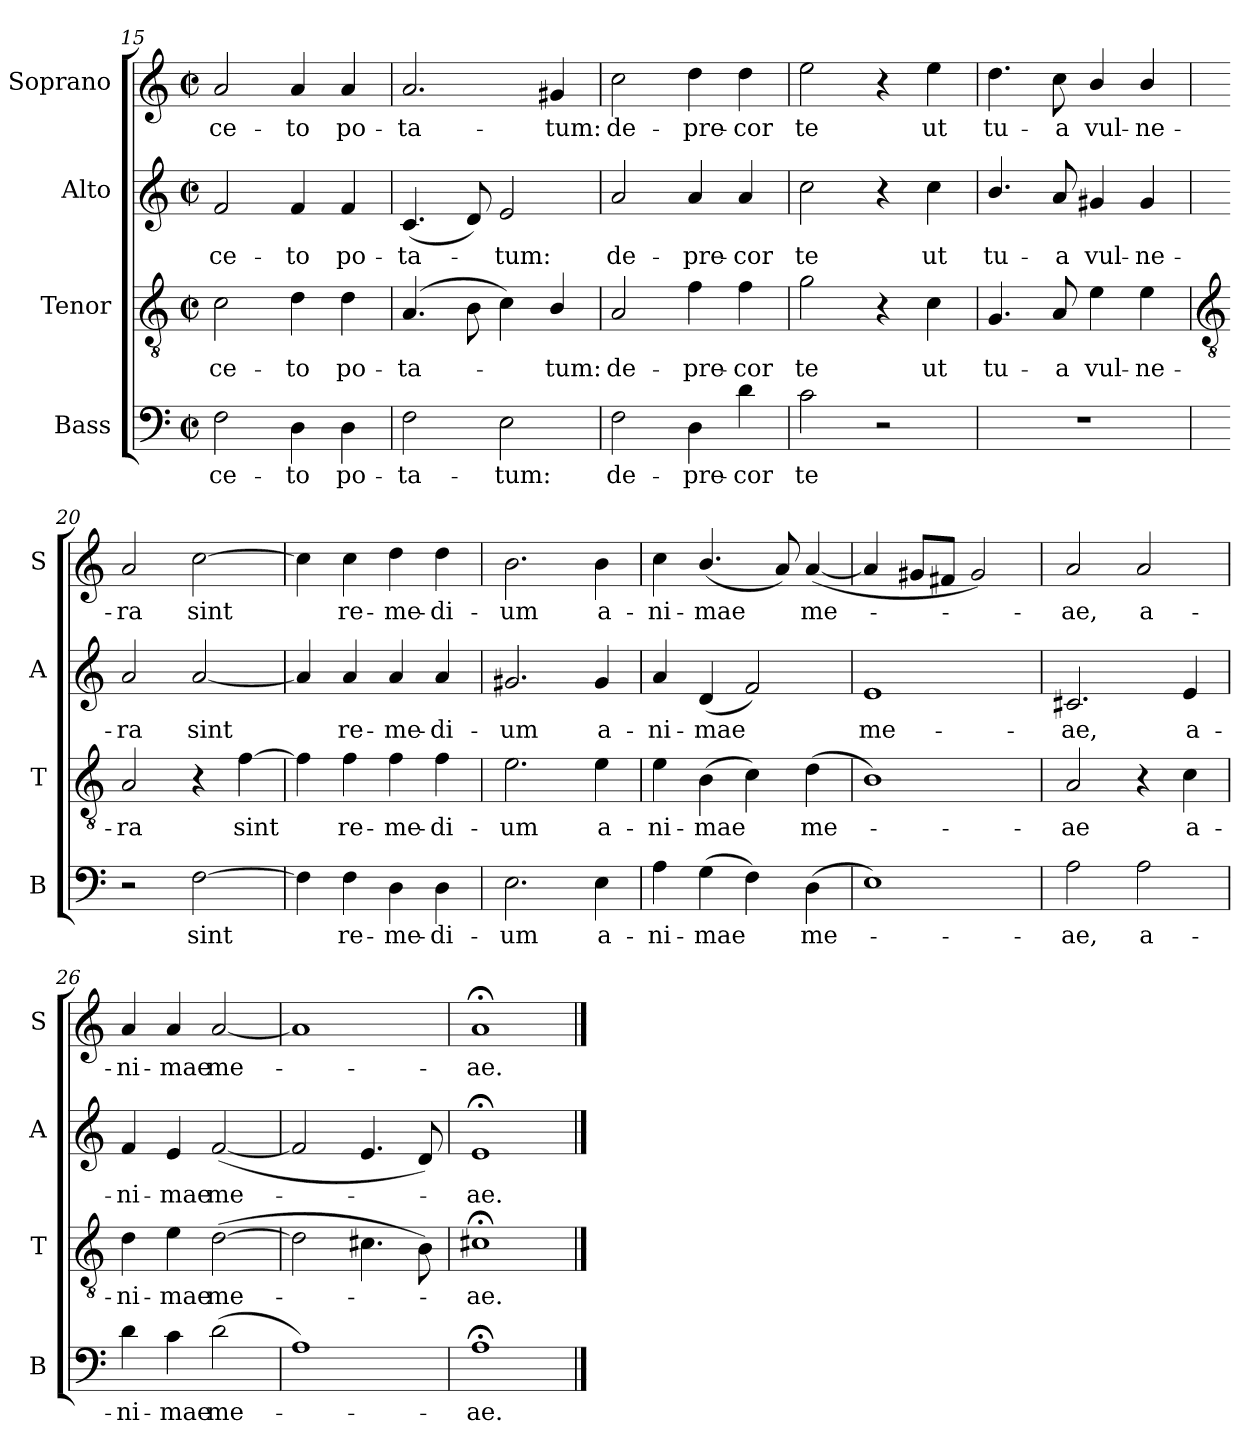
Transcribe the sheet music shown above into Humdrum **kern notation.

**kern	**text	**kern	**text	**kern	**text	**kern	**text
*part4	*part4	*part3	*part3	*part2	*part2	*part1	*part1
*staff4	*staff4	*staff3	*staff3	*staff2	*staff2	*staff1	*staff1
*I"Bass	*	*I"Tenor	*	*I"Alto	*	*I"Soprano	*
*I'B	*	*I'T	*	*I'A	*	*I'S	*
*clefF4	*	*clefGv2	*	*clefG2	*	*clefG2	*
*k[]	*	*k[]	*	*k[]	*	*k[]	*
*C:	*	*C:	*	*C:	*	*C:	*
*M2/2	*	*M2/2	*	*M2/2	*	*M2/2	*
*met(c|)	*	*met(c|)	*	*met(c|)	*	*met(c|)	*
=15	=15	=15	=15	=15	=15	=15	=15
!	!LO:LY:b	!	!LO:LY:b	!	!LO:LY:b	!	!LO:LY:b
2F	-ce-	2c	-ce-	2f	-ce-	2a	-ce-
!	!LO:LY:b	!	!LO:LY:b	!	!LO:LY:b	!	!LO:LY:b
4D	-to	4d	-to	4f	-to	4a	-to
!	!LO:LY:b	!	!LO:LY:b	!	!LO:LY:b	!	!LO:LY:b
4D	po-	4d	po-	4f	po-	4a	po-
=16	=16	=16	=16	=16	=16	=16	=16
!	!LO:LY:b	!	!LO:LY:b	!	!LO:LY:b	!	!LO:LY:b
2F	-ta-	(>4.A	-ta-	(<4.c	-ta-	2.a	-ta-
.	.	8B	.	8d)	.	.	.
!	!LO:LY:b	!	!	!	!LO:LY:b	!	!
2E	-tum:	4c)	.	2e	tum:	.	.
!	!	!	!LO:LY:b	!	!	!	!LO:LY:b
.	.	4B/	tum:	.	.	4g#X	-tum:
=17	=17	=17	=17	=17	=17	=17	=17
!	!LO:LY:b	!	!LO:LY:b	!	!LO:LY:b	!	!LO:LY:b
2F	de-	2A	de-	2a	de-	2cc	de-
!	!LO:LY:b	!	!LO:LY:b	!	!LO:LY:b	!	!LO:LY:b
4D	-pre-	4f	-pre-	4a	-pre-	4dd	-pre-
!	!LO:LY:b	!	!LO:LY:b	!	!LO:LY:b	!	!LO:LY:b
4d	-cor	4f	-cor	4a	-cor	4dd	-cor
=18	=18	=18	=18	=18	=18	=18	=18
!	!LO:LY:b	!	!LO:LY:b	!	!LO:LY:b	!	!LO:LY:b
2c	te	2g	te	2cc	te	2ee	te
2r	.	4r	.	4r	.	4r	.
!	!	!	!LO:LY:b	!	!LO:LY:b	!	!LO:LY:b
.	.	4c	ut	4cc	ut	4ee	ut
=19	=19	=19	=19	=19	=19	=19	=19
!	!	!	!LO:LY:b	!	!LO:LY:b	!	!LO:LY:b
1r	.	4.G	tu-	4.b/	tu-	4.dd	tu-
!	!	!	!LO:LY:b	!	!LO:LY:b	!	!LO:LY:b
.	.	8A	-a	8a	-a	8cc	-a
!	!	!	!LO:LY:b	!	!LO:LY:b	!	!LO:LY:b
.	.	4e	vul-	4g#X	vul-	4b/	vul-
!	!	!	!LO:LY:b	!	!LO:LY:b	!	!LO:LY:b
.	.	4e	-ne-	4g#	-ne-	4b/	-ne-
!!LO:LB:g=z
=20	=20	=20	=20	=20	=20	=20	=20
*	*	*clefGv2	*	*	*	*	*
!	!	!	!LO:LY:b	!	!LO:LY:b	!	!LO:LY:b
2r	.	2A	-ra	2a	-ra	2a	-ra
!	!LO:LY:b	!	!	!	!LO:LY:b	!	!LO:LY:b
[2F	sint	4r	.	[2a	sint	[2cc	sint
!	!	!	!LO:LY:b	!	!	!	!
.	.	[4f	sint	.	.	.	.
=21	=21	=21	=21	=21	=21	=21	=21
4F]	.	4f]	.	4a]	.	4cc]	.
!	!LO:LY:b	!	!LO:LY:b	!	!LO:LY:b	!	!LO:LY:b
4F	re-	4f	re-	4a	re-	4cc	re-
!	!LO:LY:b	!	!LO:LY:b	!	!LO:LY:b	!	!LO:LY:b
4D	-me-	4f	-me-	4a	-me-	4dd	-me-
!	!LO:LY:b	!	!LO:LY:b	!	!LO:LY:b	!	!LO:LY:b
4D	-di-	4f	-di-	4a	-di-	4dd	-di-
=22	=22	=22	=22	=22	=22	=22	=22
!	!LO:LY:b	!	!LO:LY:b	!	!LO:LY:b	!	!LO:LY:b
2.E	-um	2.e	-um	2.g#X	-um	2.b	-um
!	!LO:LY:b	!	!LO:LY:b	!	!LO:LY:b	!	!LO:LY:b
4E	a-	4e	a-	4g#	a-	4b	a-
=23	=23	=23	=23	=23	=23	=23	=23
!	!LO:LY:b	!	!LO:LY:b	!	!LO:LY:b	!	!LO:LY:b
4A	-ni-	4e	-ni-	4a	-ni-	4cc	-ni-
!	!LO:LY:b	!	!LO:LY:b	!	!LO:LY:b	!	!LO:LY:b
(>4G	-mae	(>4B	-mae	(<4d	-mae	(<4.b/	-mae
4F)	.	4c)	.	2f)	.	.	.
.	.	.	.	.	.	8a)	.
!	!LO:LY:b	!	!LO:LY:b	!	!	!	!LO:LY:b
(>4D	me-	(>4d	me-	.	.	(<[4a	me-
=24	=24	=24	=24	=24	=24	=24	=24
!	!	!	!	!	!LO:LY:b	!	!
1E)	.	1B)	.	1e	me-	4a]	.
.	.	.	.	.	.	8g#XL	.
.	.	.	.	.	.	8f#XJ	.
.	.	.	.	.	.	2g#)	.
=25	=25	=25	=25	=25	=25	=25	=25
!	!LO:LY:b	!	!LO:LY:b	!	!LO:LY:b	!	!LO:LY:b
2A	ae,	2A	ae	2.c#X	-ae,	2a	ae,
!	!LO:LY:b	!	!	!	!	!	!LO:LY:b
2A	a-	4r	.	.	.	2a	a-
!	!	!	!LO:LY:b	!	!LO:LY:b	!	!
.	.	4c	a-	4e	a-	.	.
=26	=26	=26	=26	=26	=26	=26	=26
!	!LO:LY:b	!	!LO:LY:b	!	!LO:LY:b	!	!LO:LY:b
4d	-ni-	4d	-ni-	4f	-ni-	4a	-ni-
!	!LO:LY:b	!	!LO:LY:b	!	!LO:LY:b	!	!LO:LY:b
4c	-mae	4e	-mae	4e	-mae	4a	-mae
!	!LO:LY:b	!	!LO:LY:b	!	!LO:LY:b	!	!LO:LY:b
(>2d	me-	(>[2d	me-	(<[2f	me-	[2a	me-
=27	=27	=27	=27	=27	=27	=27	=27
1A)	.	2d]	.	2f]	.	1a]	.
.	.	4.c#X	.	4.e	.	.	.
.	.	8B)	.	8d)	.	.	.
=28	=28	=28	=28	=28	=28	=28	=28
!	!LO:LY:b	!	!LO:LY:b	!	!LO:LY:b	!	!LO:LY:b
1A;<	ae.	1c#X;<	ae.	1e;<	ae.	1a;<	ae.
==	==	==	==	==	==	==	==
*-	*-	*-	*-	*-	*-	*-	*-
